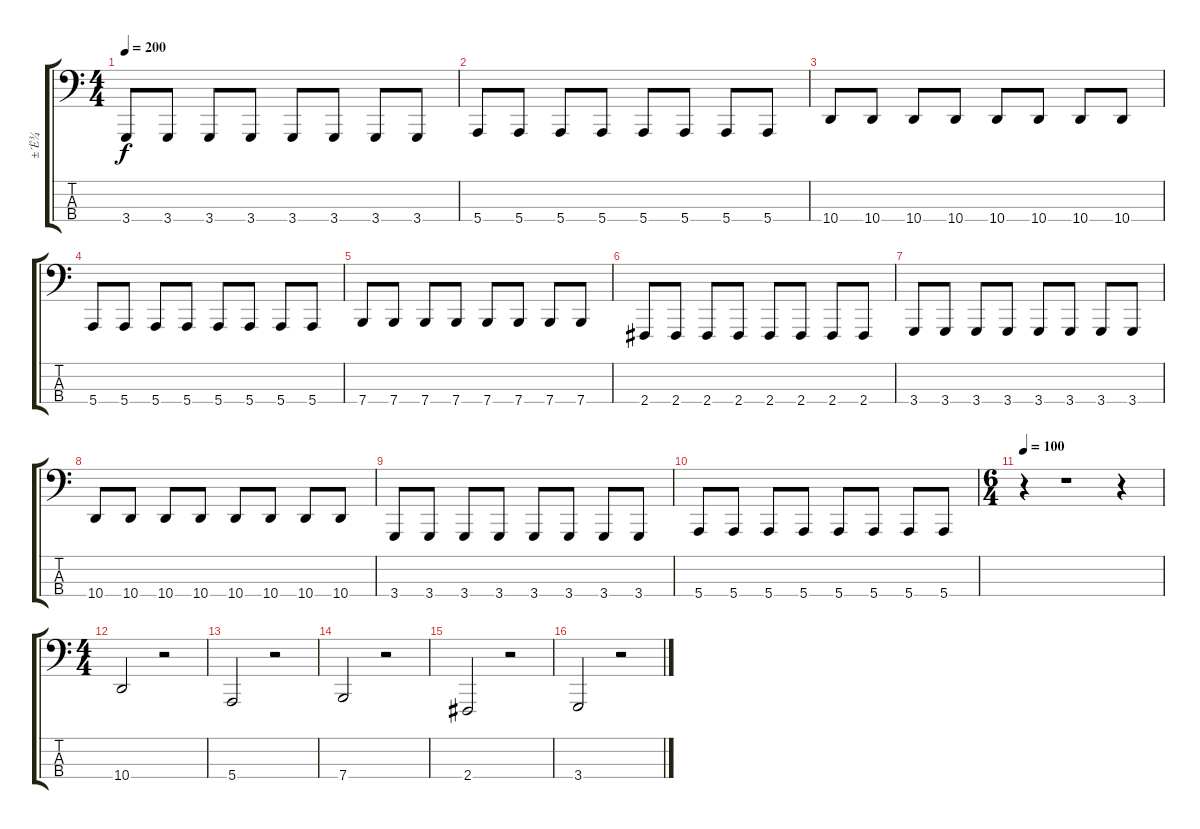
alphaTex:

\track ("±´Ë¾" "±´Ë¾") {instrument synthvoice}
\staff {score tabs}
\tuning (G2 D2 A1 E1) {hide}
\ts (4 4)
\tempo 200
\clef f4
\ks c
3.4.8{dy f} 3.4.8 3.4.8 3.4.8 3.4.8 3.4.8 3.4.8 3.4.8 |
5.4.8 5.4.8 5.4.8 5.4.8 5.4.8 5.4.8 5.4.8 5.4.8 |
10.4.8 10.4.8 10.4.8 10.4.8 10.4.8 10.4.8 10.4.8 10.4.8 |
5.4.8 5.4.8 5.4.8 5.4.8 5.4.8 5.4.8 5.4.8 5.4.8 |
7.4.8 7.4.8 7.4.8 7.4.8 7.4.8 7.4.8 7.4.8 7.4.8 |
2.4.8 2.4.8 2.4.8 2.4.8 2.4.8 2.4.8 2.4.8 2.4.8 |
3.4.8 3.4.8 3.4.8 3.4.8 3.4.8 3.4.8 3.4.8 3.4.8 |
10.4.8 10.4.8 10.4.8 10.4.8 10.4.8 10.4.8 10.4.8 10.4.8 |
3.4.8 3.4.8 3.4.8 3.4.8 3.4.8 3.4.8 3.4.8 3.4.8 |
5.4.8 5.4.8 5.4.8 5.4.8 5.4.8 5.4.8 5.4.8 5.4.8 |
\ts (6 4)
\tempo 100
r.4 r.1 r.4 |
\ts (4 4)
10.4.2 r.2 |
5.4.2 r.2 |
7.4.2 r.2 |
2.4.2 r.2 |
3.4.2 r.2
